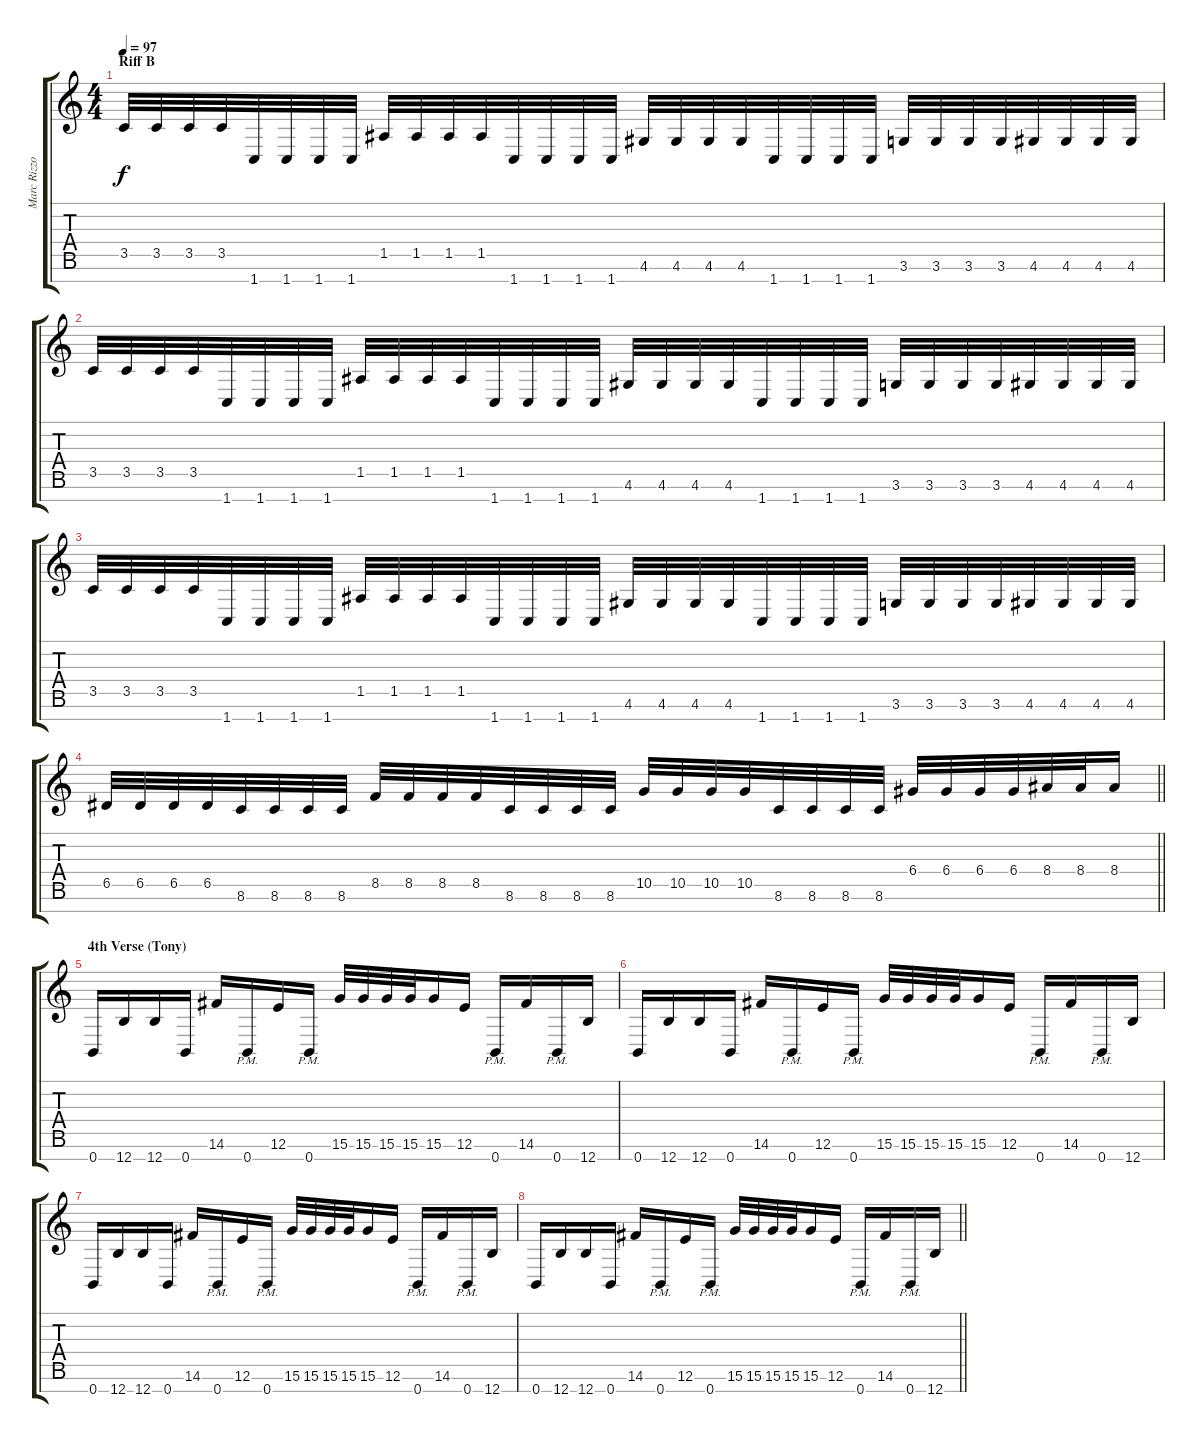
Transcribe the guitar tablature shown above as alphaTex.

\track ("Marc Rizzo" "Marc Rizzo") {instrument overdrivenguitar}
\staff {score tabs}
\tuning (E4 B3 G3 D3 A2 E2 B1) {hide}
\ts (4 4)
\section ("" "Riff B")
\tempo 97
\clef g2
\ks c
3.5.32{dy f} 3.5.32 3.5.32 3.5.32 1.7.32 1.7.32 1.7.32 1.7.32 1.5.32 1.5.32 1.5.32 1.5.32 1.7.32 1.7.32 1.7.32 1.7.32 4.6.32 4.6.32 4.6.32 4.6.32 1.7.32 1.7.32 1.7.32 1.7.32 3.6.32 3.6.32 3.6.32 3.6.32 4.6.32 4.6.32 4.6.32 4.6.32 |
3.5.32 3.5.32 3.5.32 3.5.32 1.7.32 1.7.32 1.7.32 1.7.32 1.5.32 1.5.32 1.5.32 1.5.32 1.7.32 1.7.32 1.7.32 1.7.32 4.6.32 4.6.32 4.6.32 4.6.32 1.7.32 1.7.32 1.7.32 1.7.32 3.6.32 3.6.32 3.6.32 3.6.32 4.6.32 4.6.32 4.6.32 4.6.32 |
3.5.32 3.5.32 3.5.32 3.5.32 1.7.32 1.7.32 1.7.32 1.7.32 1.5.32 1.5.32 1.5.32 1.5.32 1.7.32 1.7.32 1.7.32 1.7.32 4.6.32 4.6.32 4.6.32 4.6.32 1.7.32 1.7.32 1.7.32 1.7.32 3.6.32 3.6.32 3.6.32 3.6.32 4.6.32 4.6.32 4.6.32 4.6.32 |
\barLineRight lightlight
6.5.32 6.5.32 6.5.32 6.5.32 8.6.32 8.6.32 8.6.32 8.6.32 8.5.32 8.5.32 8.5.32 8.5.32 8.6.32 8.6.32 8.6.32 8.6.32 10.5.32 10.5.32 10.5.32 10.5.32 8.6.32 8.6.32 8.6.32 8.6.32 6.4.32 6.4.32 6.4.32 6.4.32 8.4.32 8.4.32 8.4.16 |
\section ("" "4th Verse (Tony)")
0.7.16 12.7.16 12.7.16 0.7.16 14.6.16 0.7{pm}.16 12.6.16 0.7{pm}.16 15.6.32 15.6.32 15.6.32 15.6.32 15.6.16 12.6.16 0.7{pm}.16 14.6.16 0.7{pm}.16 12.7.16 |
0.7.16 12.7.16 12.7.16 0.7.16 14.6.16 0.7{pm}.16 12.6.16 0.7{pm}.16 15.6.32 15.6.32 15.6.32 15.6.32 15.6.16 12.6.16 0.7{pm}.16 14.6.16 0.7{pm}.16 12.7.16 |
0.7.16 12.7.16 12.7.16 0.7.16 14.6.16 0.7{pm}.16 12.6.16 0.7{pm}.16 15.6.32 15.6.32 15.6.32 15.6.32 15.6.16 12.6.16 0.7{pm}.16 14.6.16 0.7{pm}.16 12.7.16 |
\barLineRight lightlight
0.7.16 12.7.16 12.7.16 0.7.16 14.6.16 0.7{pm}.16 12.6.16 0.7{pm}.16 15.6.32 15.6.32 15.6.32 15.6.32 15.6.16 12.6.16 0.7{pm}.16 14.6.16 0.7{pm}.16 12.7.16
